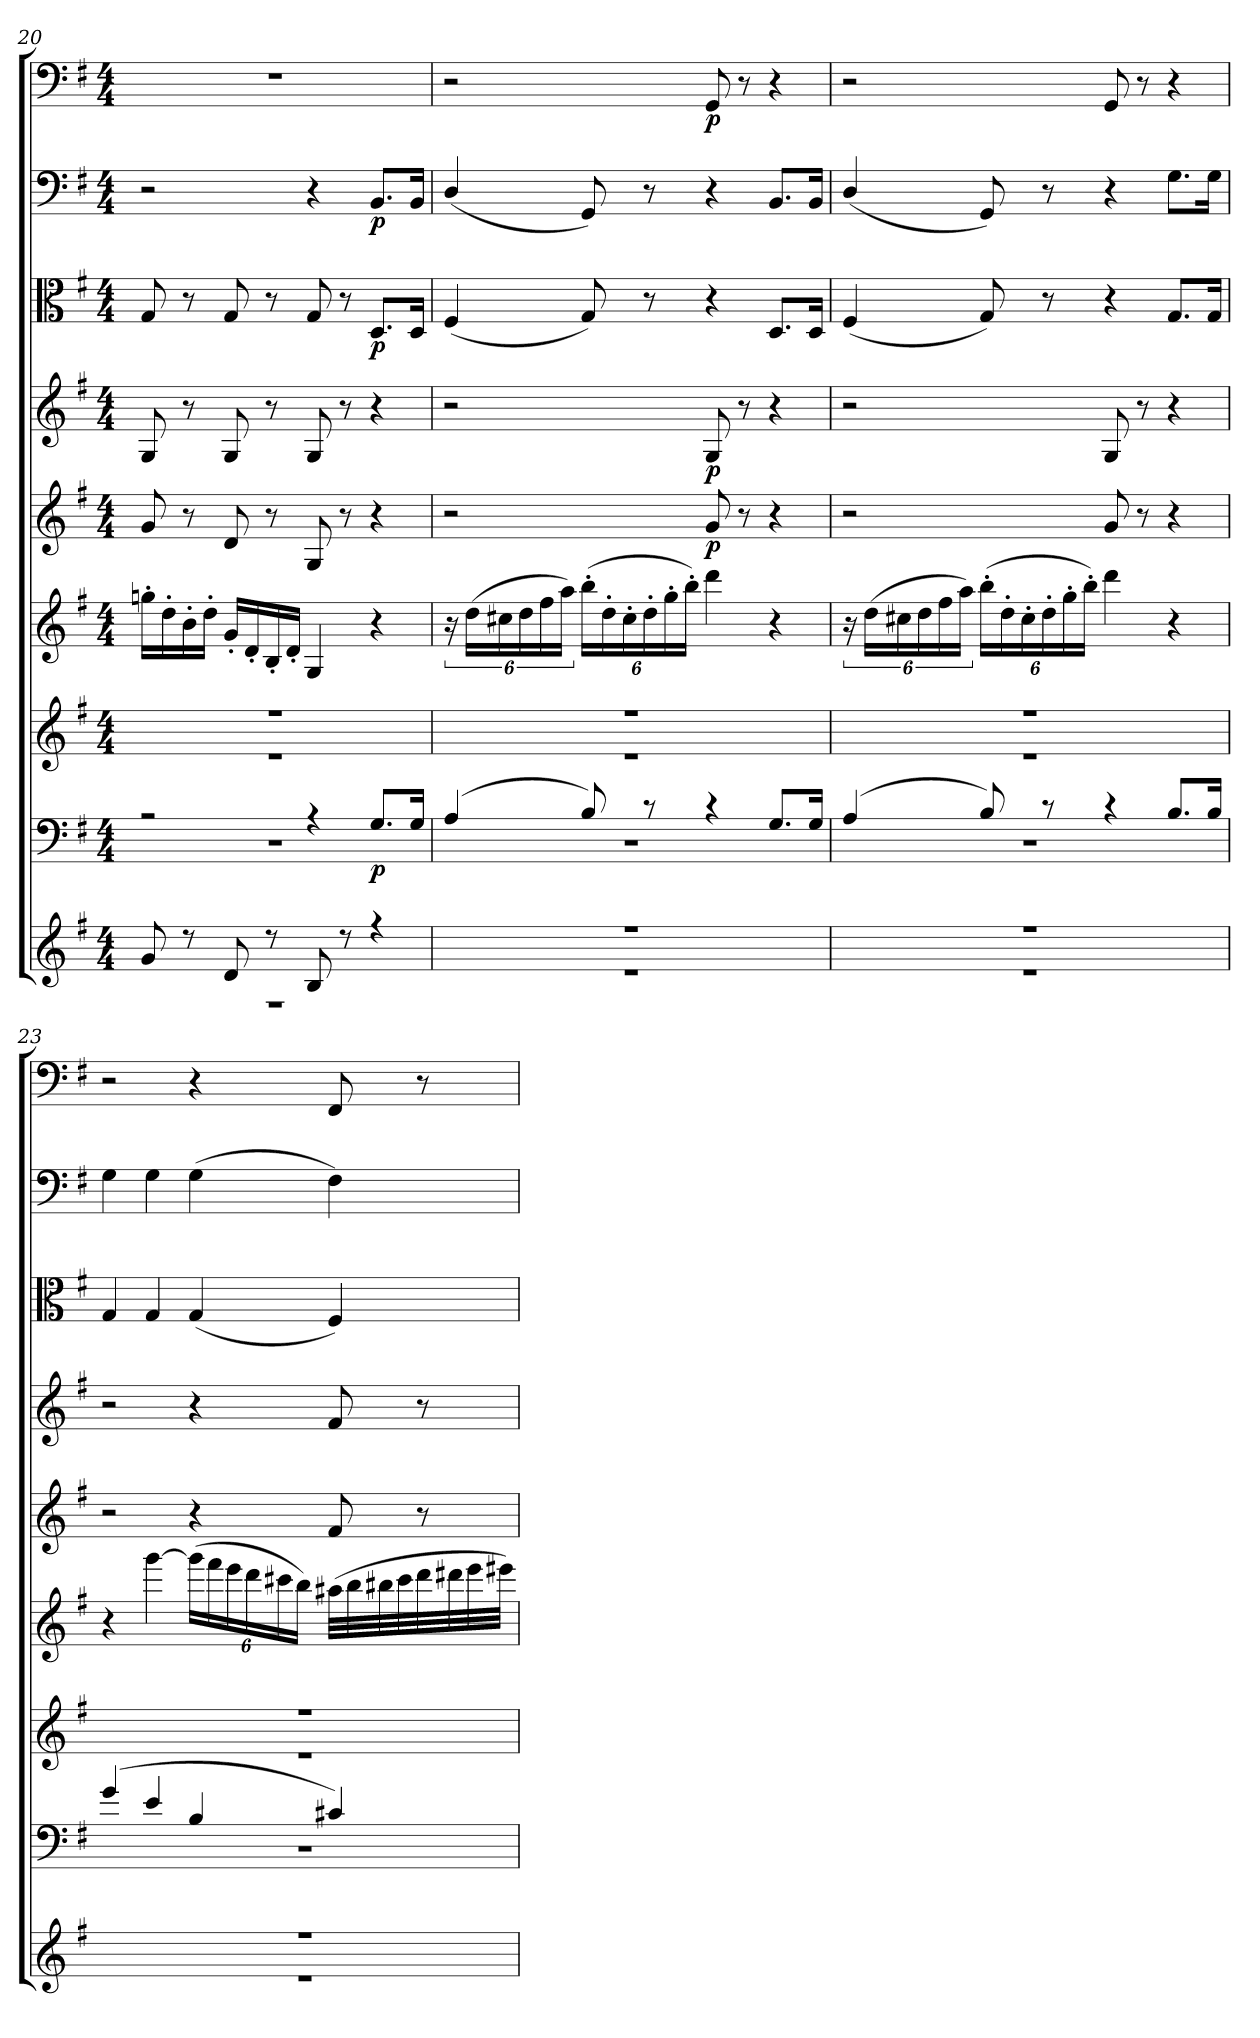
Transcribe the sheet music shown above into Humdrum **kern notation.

**kern	**kern	**dynam	**kern	**kern	**kern	**dynam	**kern	**dynam	**kern	**dynam	**kern	**dynam	**kern	**dynam
*part9	*part8	*part8	*part7	*part6	*part5	*part5	*part4	*part4	*part3	*part3	*part2	*part2	*part1	*part1
*staff9	*staff8	*staff8	*staff7	*staff6	*staff5	*staff5	*staff4	*staff4	*staff3	*staff3	*staff2	*staff2	*staff1	*staff1
*clefG2	*clefF4	*	*clefG2	*clefG2	*clefG2	*	*clefG2	*	*clefC3	*	*clefF4	*	*clefF4	*
*k[f#]	*k[f#]	*	*k[f#]	*k[f#]	*k[f#]	*	*k[f#]	*	*k[f#]	*	*k[f#]	*	*k[f#]	*
*G:	*G:	*	*G:	*G:	*G:	*	*G:	*	*G:	*	*G:	*	*G:	*
*M4/4	*M4/4	*	*M4/4	*M4/4	*M4/4	*	*M4/4	*	*M4/4	*	*M4/4	*	*M4/4	*
=20	=20	=20	=20	=20	=20	=20	=20	=20	=20	=20	=20	=20	=20	=20
*^	*^	*	*^	*	*	*	*	*	*	*	*	*	*	*
8g/	1r	2r	1r	.	1r	1r	16ggn'\LL	8g/	.	8G/	.	8G/	.	2r	.	1r	.
.	.	.	.	.	.	.	16dd'\	.	.	.	.	.	.	.	.	.	.
8r	.	.	.	.	.	.	16b'\	8r	.	8r	.	8r	.	.	.	.	.
.	.	.	.	.	.	.	16dd'\JJ	.	.	.	.	.	.	.	.	.	.
8d/	.	.	.	.	.	.	16g'/LL	8d/	.	8G/	.	8G/	.	.	.	.	.
.	.	.	.	.	.	.	16d'/	.	.	.	.	.	.	.	.	.	.
8r	.	.	.	.	.	.	16B'/	8r	.	8r	.	8r	.	.	.	.	.
.	.	.	.	.	.	.	16d'/JJ	.	.	.	.	.	.	.	.	.	.
8B/	.	4r	.	.	.	.	4G/	8G/	.	8G/	.	8G/	.	4r	.	.	.
8r	.	.	.	.	.	.	.	8r	.	8r	.	8r	.	.	.	.	.
4r	.	8.G/L	.	p	.	.	4r	4r	.	4r	.	8.D/L	p	8.BB/L	p	.	.
.	.	16G/Jk	.	.	.	.	.	.	.	.	.	16D/Jk	.	16BB/Jk	.	.	.
=21	=21	=21	=21	=21	=21	=21	=21	=21	=21	=21	=21	=21	=21	=21	=21	=21	=21
1r	1r	(4A/	1r	.	1r	1r	24r	2r	.	2r	.	(4F#/	.	(4D/	.	2r	.
.	.	.	.	.	.	.	(24dd\LL	.	.	.	.	.	.	.	.	.	.
.	.	.	.	.	.	.	24cc#X\	.	.	.	.	.	.	.	.	.	.
.	.	.	.	.	.	.	24dd\	.	.	.	.	.	.	.	.	.	.
.	.	.	.	.	.	.	24ff#\	.	.	.	.	.	.	.	.	.	.
.	.	.	.	.	.	.	24aa\JJ)	.	.	.	.	.	.	.	.	.	.
.	.	8B/)	.	.	.	.	(24bb'\LL	.	.	.	.	8G/)	.	8GG/)	.	.	.
.	.	.	.	.	.	.	24dd'\	.	.	.	.	.	.	.	.	.	.
.	.	.	.	.	.	.	24cc#'\	.	.	.	.	.	.	.	.	.	.
.	.	8r	.	.	.	.	24dd'\	.	.	.	.	8r	.	8r	.	.	.
.	.	.	.	.	.	.	24gg'\	.	.	.	.	.	.	.	.	.	.
.	.	.	.	.	.	.	24bb'\JJ)	.	.	.	.	.	.	.	.	.	.
.	.	4r	.	.	.	.	4ddd\	8g"/	p	8G"/	p	4r	.	4r	.	8GG"/	p
.	.	.	.	.	.	.	.	8r	.	8r	.	.	.	.	.	8r	.
.	.	8.G/L	.	.	.	.	4r	4r	.	4r	.	8.D/L	.	8.BB/L	.	4r	.
.	.	16G/Jk	.	.	.	.	.	.	.	.	.	16D/Jk	.	16BB/Jk	.	.	.
=22	=22	=22	=22	=22	=22	=22	=22	=22	=22	=22	=22	=22	=22	=22	=22	=22	=22
1r	1r	(4A/	1r	.	1r	1r	24r	2r	.	2r	.	(4F#/	.	(4D/	.	2r	.
.	.	.	.	.	.	.	(24dd\LL	.	.	.	.	.	.	.	.	.	.
.	.	.	.	.	.	.	24cc#X\	.	.	.	.	.	.	.	.	.	.
.	.	.	.	.	.	.	24dd\	.	.	.	.	.	.	.	.	.	.
.	.	.	.	.	.	.	24ff#\	.	.	.	.	.	.	.	.	.	.
.	.	.	.	.	.	.	24aa\JJ)	.	.	.	.	.	.	.	.	.	.
.	.	8B/)	.	.	.	.	(24bb'\LL	.	.	.	.	8G/)	.	8GG/)	.	.	.
.	.	.	.	.	.	.	24dd'\	.	.	.	.	.	.	.	.	.	.
.	.	.	.	.	.	.	24cc#'\	.	.	.	.	.	.	.	.	.	.
.	.	8r	.	.	.	.	24dd'\	.	.	.	.	8r	.	8r	.	.	.
.	.	.	.	.	.	.	24gg'\	.	.	.	.	.	.	.	.	.	.
.	.	.	.	.	.	.	24bb'\JJ)	.	.	.	.	.	.	.	.	.	.
.	.	4r	.	.	.	.	4ddd\	8g"/	.	8G"/	.	4r	.	4r	.	8GG"/	.
.	.	.	.	.	.	.	.	8r	.	8r	.	.	.	.	.	8r	.
.	.	8.B/L	.	.	.	.	4r	4r	.	4r	.	8.G/L	.	8.G\L	.	4r	.
.	.	16B/Jk	.	.	.	.	.	.	.	.	.	16G/Jk	.	16G\Jk	.	.	.
=23	=23	=23	=23	=23	=23	=23	=23	=23	=23	=23	=23	=23	=23	=23	=23	=23	=23
1r	1r	(4g/	1r	.	1r	1r	4r	2r	.	2r	.	4G/	.	4G\	.	2r	.
.	.	4e/	.	.	.	.	[4ggg\	.	.	.	.	4G/	.	4G\	.	.	.
.	.	4B/	.	.	.	.	(24ggg\LL]	4r	.	4r	.	(4G/	.	(4G\	.	4r	.
.	.	.	.	.	.	.	24fff#\	.	.	.	.	.	.	.	.	.	.
.	.	.	.	.	.	.	24eee\	.	.	.	.	.	.	.	.	.	.
.	.	.	.	.	.	.	24ddd\	.	.	.	.	.	.	.	.	.	.
.	.	.	.	.	.	.	24ccc#X\	.	.	.	.	.	.	.	.	.	.
.	.	.	.	.	.	.	24bb\JJ)	.	.	.	.	.	.	.	.	.	.
.	.	4c#X/)	.	.	.	.	(32aa#X\LLL	8f#"/	.	8f#"/	.	4F#/)	.	4F#\)	.	8FF#"/	.
.	.	.	.	.	.	.	32bb\	.	.	.	.	.	.	.	.	.	.
.	.	.	.	.	.	.	32bb#X\	.	.	.	.	.	.	.	.	.	.
.	.	.	.	.	.	.	32ccc#\	.	.	.	.	.	.	.	.	.	.
.	.	.	.	.	.	.	32ddd\	8r	.	8r	.	.	.	.	.	8r	.
.	.	.	.	.	.	.	32ddd#X\	.	.	.	.	.	.	.	.	.	.
.	.	.	.	.	.	.	32eee\	.	.	.	.	.	.	.	.	.	.
.	.	.	.	.	.	.	32eee#X\JJJ)	.	.	.	.	.	.	.	.	.	.
*v	*v	*	*	*	*v	*v	*	*	*	*	*	*	*	*	*	*	*
*	*v	*v	*	*	*	*	*	*	*	*	*	*	*	*	*
=	=	=	=	=	=	=	=	=	=	=	=	=	=	=
*-	*-	*-	*-	*-	*-	*-	*-	*-	*-	*-	*-	*-	*-	*-
